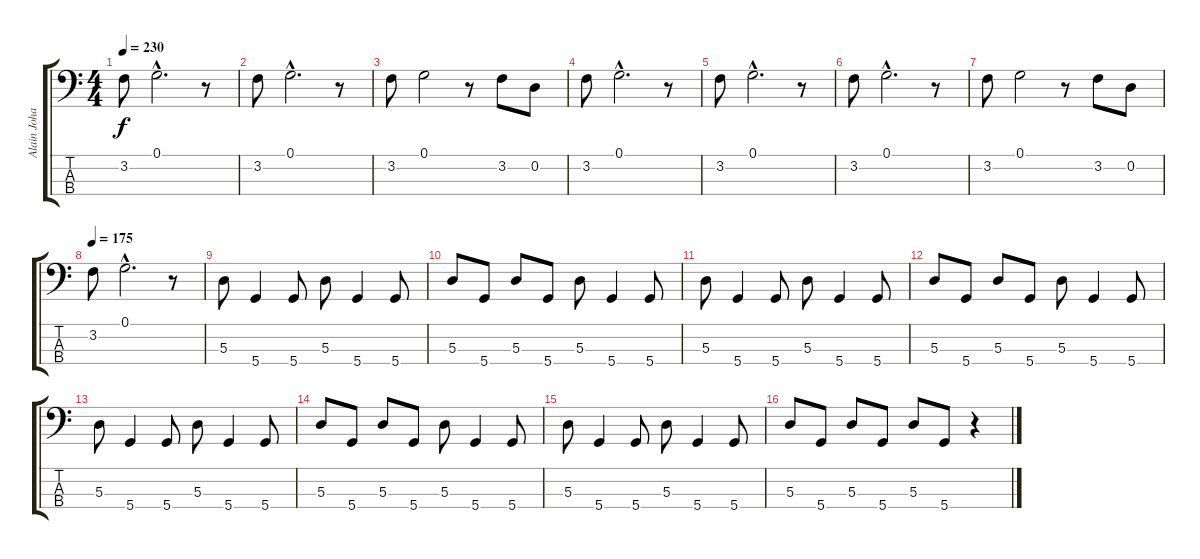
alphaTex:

\track ("Alain Johannes - bass" "Alain Joha") {instrument electricbasspick}
\staff {score tabs}
\tuning (G2 D2 A1 D1) {hide}
\ts (4 4)
\tempo 230
\clef f4
\ks c
3.2.8{dy f} 0.1{hac}.2{d} r.8 |
3.2.8 0.1{hac}.2{d} r.8 |
3.2.8 0.1.2 r.8 3.2.8 0.2.8 |
3.2.8 0.1{hac}.2{d} r.8 |
3.2.8 0.1{hac}.2{d} r.8 |
3.2.8 0.1{hac}.2{d} r.8 |
3.2.8 0.1.2 r.8 3.2.8 0.2.8 |
\tempo 175
3.2.8 0.1{hac}.2{d} r.8 |
\section ("" "")
5.3.8 5.4.4 5.4.8 5.3.8 5.4.4 5.4.8 |
5.3.8 5.4.8 5.3.8 5.4.8 5.3.8 5.4.4 5.4.8 |
5.3.8 5.4.4 5.4.8 5.3.8 5.4.4 5.4.8 |
5.3.8 5.4.8 5.3.8 5.4.8 5.3.8 5.4.4 5.4.8 |
5.3.8 5.4.4 5.4.8 5.3.8 5.4.4 5.4.8 |
5.3.8 5.4.8 5.3.8 5.4.8 5.3.8 5.4.4 5.4.8 |
5.3.8 5.4.4 5.4.8 5.3.8 5.4.4 5.4.8 |
5.3.8 5.4.8 5.3.8 5.4.8 5.3.8 5.4.8 r.4
